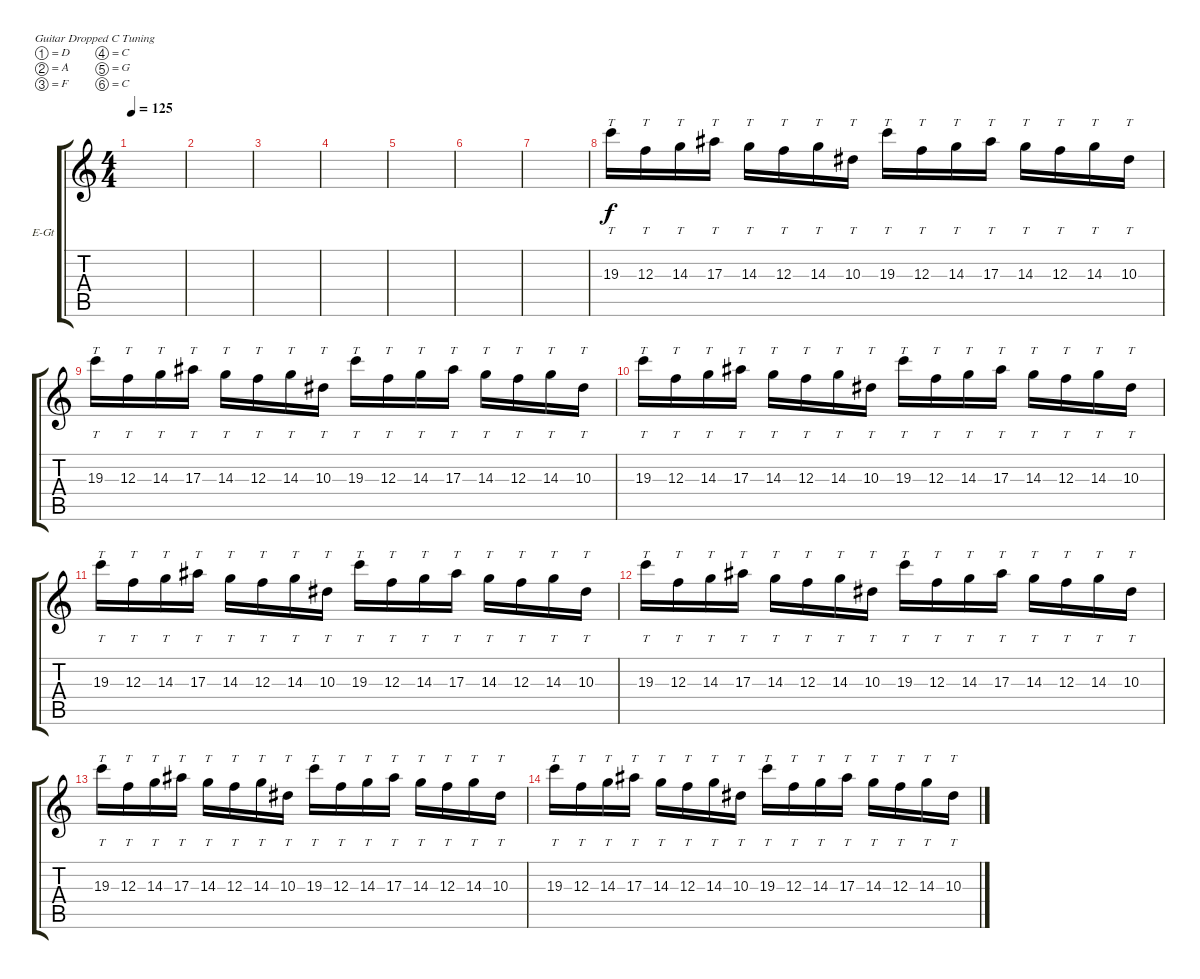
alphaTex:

\defaultSystemsLayout 4
\bracketExtendMode groupsimilarinstruments
\firstSystemTrackNameOrientation horizontal
\otherSystemsTrackNameOrientation horizontal
\track ("Electric Guitar" "E-Gt") {instrument overdrivenguitar}
\staff {score tabs}
\tuning (D4 A3 F3 C3 G2 C2)
\ts (4 4)
\tempo 125
\clef g2
\ks c
|
|
|
|
|
|
|
19.3.16{tt} 12.3.16{tt} 14.3.16{tt} 17.3.16{tt} 14.3.16{tt} 12.3.16{tt} 14.3.16{tt} 10.3.16{tt} 19.3.16{tt} 12.3.16{tt} 14.3.16{tt} 17.3.16{tt} 14.3.16{tt} 12.3.16{tt} 14.3.16{tt} 10.3.16{tt} |
19.3.16{tt} 12.3.16{tt} 14.3.16{tt} 17.3.16{tt} 14.3.16{tt} 12.3.16{tt} 14.3.16{tt} 10.3.16{tt} 19.3.16{tt} 12.3.16{tt} 14.3.16{tt} 17.3.16{tt} 14.3.16{tt} 12.3.16{tt} 14.3.16{tt} 10.3.16{tt} |
19.3.16{tt} 12.3.16{tt} 14.3.16{tt} 17.3.16{tt} 14.3.16{tt} 12.3.16{tt} 14.3.16{tt} 10.3.16{tt} 19.3.16{tt} 12.3.16{tt} 14.3.16{tt} 17.3.16{tt} 14.3.16{tt} 12.3.16{tt} 14.3.16{tt} 10.3.16{tt} |
19.3.16{tt} 12.3.16{tt} 14.3.16{tt} 17.3.16{tt} 14.3.16{tt} 12.3.16{tt} 14.3.16{tt} 10.3.16{tt} 19.3.16{tt} 12.3.16{tt} 14.3.16{tt} 17.3.16{tt} 14.3.16{tt} 12.3.16{tt} 14.3.16{tt} 10.3.16{tt} |
19.3.16{tt} 12.3.16{tt} 14.3.16{tt} 17.3.16{tt} 14.3.16{tt} 12.3.16{tt} 14.3.16{tt} 10.3.16{tt} 19.3.16{tt} 12.3.16{tt} 14.3.16{tt} 17.3.16{tt} 14.3.16{tt} 12.3.16{tt} 14.3.16{tt} 10.3.16{tt} |
19.3.16{tt} 12.3.16{tt} 14.3.16{tt} 17.3.16{tt} 14.3.16{tt} 12.3.16{tt} 14.3.16{tt} 10.3.16{tt} 19.3.16{tt} 12.3.16{tt} 14.3.16{tt} 17.3.16{tt} 14.3.16{tt} 12.3.16{tt} 14.3.16{tt} 10.3.16{tt} |
19.3.16{tt} 12.3.16{tt} 14.3.16{tt} 17.3.16{tt} 14.3.16{tt} 12.3.16{tt} 14.3.16{tt} 10.3.16{tt} 19.3.16{tt} 12.3.16{tt} 14.3.16{tt} 17.3.16{tt} 14.3.16{tt} 12.3.16{tt} 14.3.16{tt} 10.3.16{tt}
